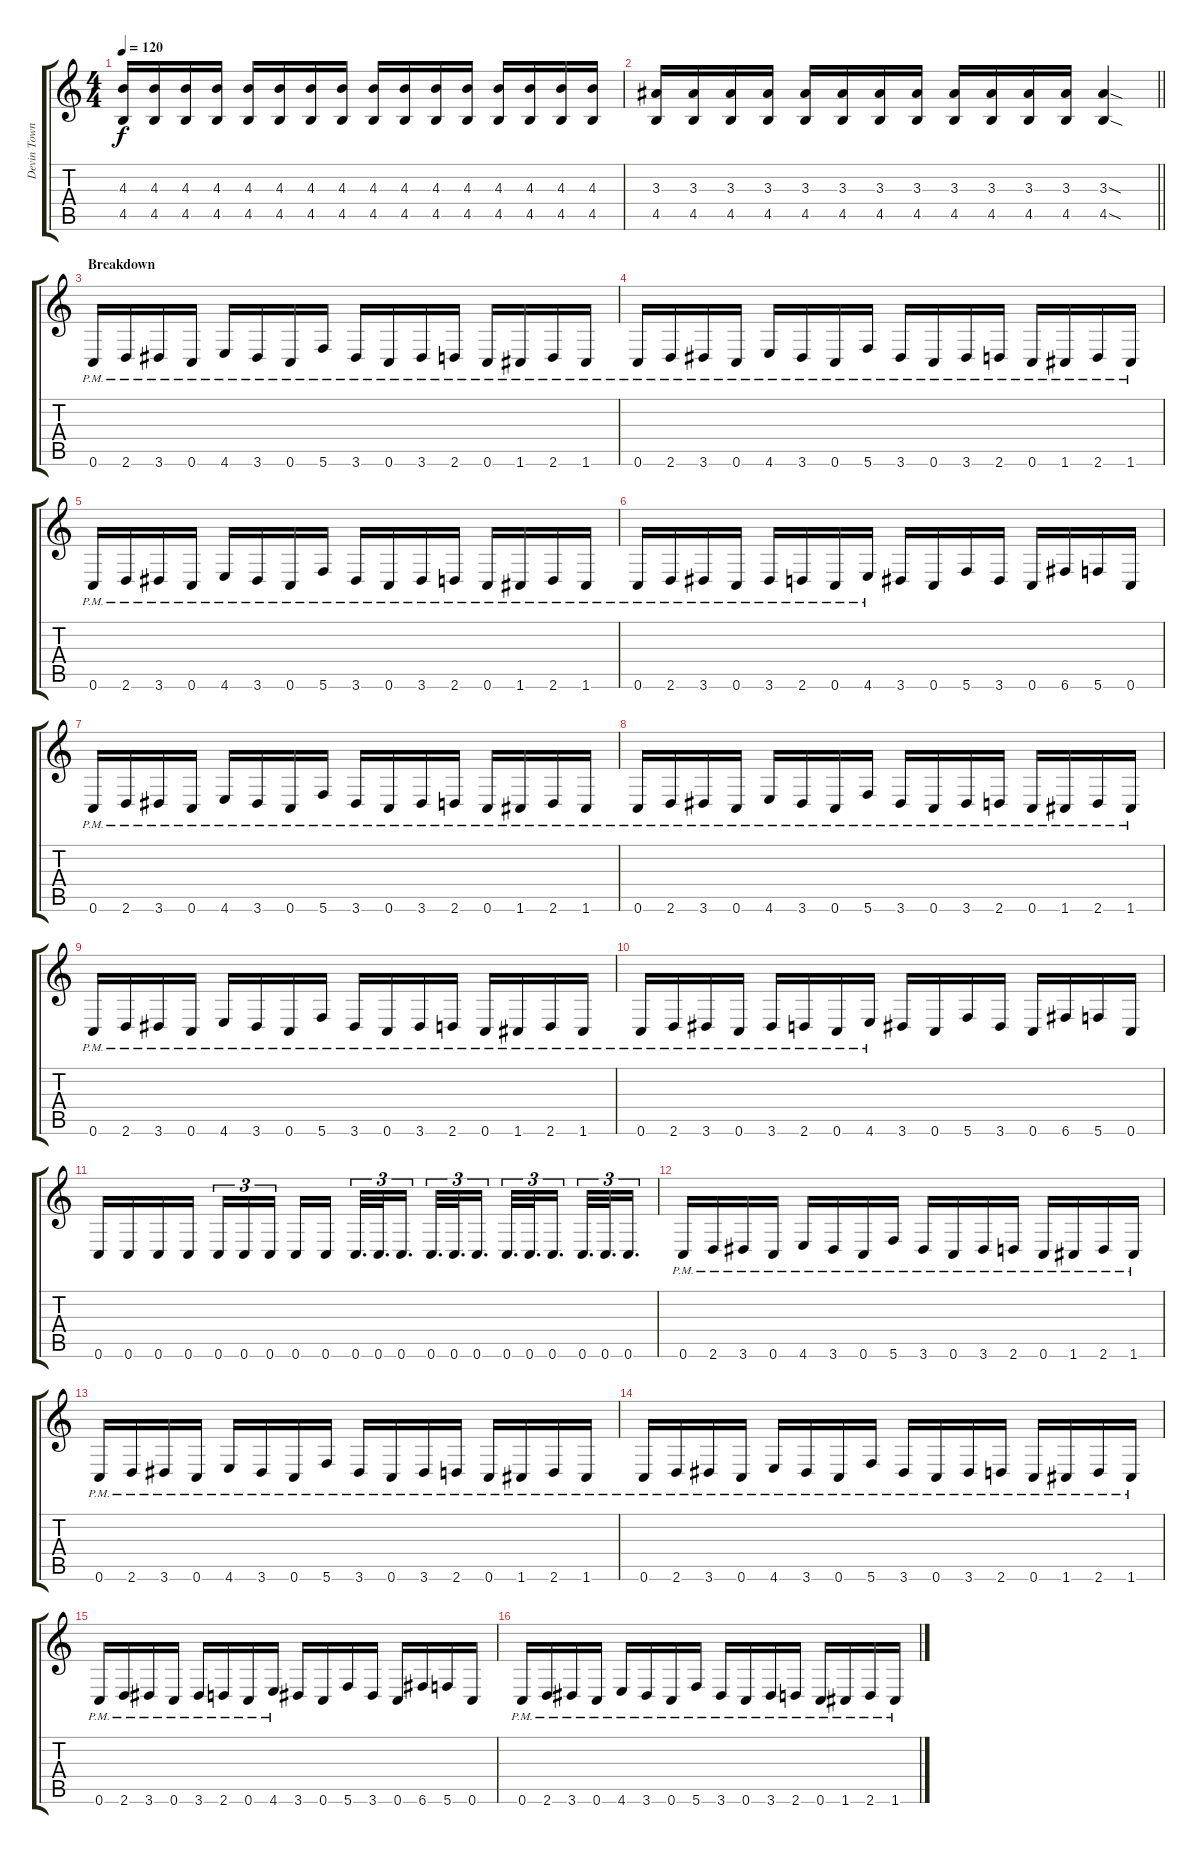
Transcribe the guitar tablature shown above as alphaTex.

\track ("Devin Townsend" "Devin Town") {instrument distortionguitar}
\staff {score tabs}
\tuning (E4 C4 G3 C3 G2 C2) {hide}
\ts (4 4)
\tempo 120
\clef g2
\ks c
(4.3 4.5).16{dy f} (4.3 4.5).16 (4.3 4.5).16 (4.3 4.5).16 (4.3 4.5).16 (4.3 4.5).16 (4.3 4.5).16 (4.3 4.5).16 (4.3 4.5).16 (4.3 4.5).16 (4.3 4.5).16 (4.3 4.5).16 (4.3 4.5).16 (4.3 4.5).16 (4.3 4.5).16 (4.3 4.5).16 |
\barLineRight lightlight
(3.3 4.5).16 (3.3 4.5).16 (3.3 4.5).16 (3.3 4.5).16 (3.3 4.5).16 (3.3 4.5).16 (3.3 4.5).16 (3.3 4.5).16 (3.3 4.5).16 (3.3 4.5).16 (3.3 4.5).16 (3.3 4.5).16 (3.3{sod} 4.5{sod}).4 |
\section ("" "Breakdown")
0.6{pm}.16 2.6{pm}.16 3.6{pm}.16 0.6{pm}.16 4.6{pm}.16 3.6{pm}.16 0.6{pm}.16 5.6{pm}.16 3.6{pm}.16 0.6{pm}.16 3.6{pm}.16 2.6{pm}.16 0.6{pm}.16 1.6{pm}.16 2.6{pm}.16 1.6{pm}.16 |
0.6{pm}.16 2.6{pm}.16 3.6{pm}.16 0.6{pm}.16 4.6{pm}.16 3.6{pm}.16 0.6{pm}.16 5.6{pm}.16 3.6{pm}.16 0.6{pm}.16 3.6{pm}.16 2.6{pm}.16 0.6{pm}.16 1.6{pm}.16 2.6{pm}.16 1.6{pm}.16 |
0.6{pm}.16 2.6{pm}.16 3.6{pm}.16 0.6{pm}.16 4.6{pm}.16 3.6{pm}.16 0.6{pm}.16 5.6{pm}.16 3.6{pm}.16 0.6{pm}.16 3.6{pm}.16 2.6{pm}.16 0.6{pm}.16 1.6{pm}.16 2.6{pm}.16 1.6{pm}.16 |
0.6{pm}.16 2.6{pm}.16 3.6{pm}.16 0.6{pm}.16 3.6{pm}.16 2.6{pm}.16 0.6{pm}.16 4.6{pm}.16 3.6.16 0.6.16 5.6.16 3.6.16 0.6.16 6.6.16 5.6.16 0.6.16 |
0.6{pm}.16 2.6{pm}.16 3.6{pm}.16 0.6{pm}.16 4.6{pm}.16 3.6{pm}.16 0.6{pm}.16 5.6{pm}.16 3.6{pm}.16 0.6{pm}.16 3.6{pm}.16 2.6{pm}.16 0.6{pm}.16 1.6{pm}.16 2.6{pm}.16 1.6{pm}.16 |
0.6{pm}.16 2.6{pm}.16 3.6{pm}.16 0.6{pm}.16 4.6{pm}.16 3.6{pm}.16 0.6{pm}.16 5.6{pm}.16 3.6{pm}.16 0.6{pm}.16 3.6{pm}.16 2.6{pm}.16 0.6{pm}.16 1.6{pm}.16 2.6{pm}.16 1.6{pm}.16 |
0.6{pm}.16 2.6{pm}.16 3.6{pm}.16 0.6{pm}.16 4.6{pm}.16 3.6{pm}.16 0.6{pm}.16 5.6{pm}.16 3.6{pm}.16 0.6{pm}.16 3.6{pm}.16 2.6{pm}.16 0.6{pm}.16 1.6{pm}.16 2.6{pm}.16 1.6{pm}.16 |
0.6{pm}.16 2.6{pm}.16 3.6{pm}.16 0.6{pm}.16 3.6{pm}.16 2.6{pm}.16 0.6{pm}.16 4.6{pm}.16 3.6.16 0.6.16 5.6.16 3.6.16 0.6.16 6.6.16 5.6.16 0.6.16 |
0.6.16 0.6.16 0.6.16 0.6.16 0.6.16{tu (3 2)} 0.6.16{tu (3 2)} 0.6.16{tu (3 2)} 0.6.16 0.6.16 0.6.32{d tu (3 2)} 0.6.32{d tu (3 2)} 0.6.16{d tu (3 2)} 0.6.32{d tu (3 2)} 0.6.32{d tu (3 2)} 0.6.16{d tu (3 2)} 0.6.32{d tu (3 2)} 0.6.32{d tu (3 2)} 0.6.16{d tu (3 2)} 0.6.32{d tu (3 2)} 0.6.32{d tu (3 2)} 0.6.16{d tu (3 2)} |
0.6{pm}.16 2.6{pm}.16 3.6{pm}.16 0.6{pm}.16 4.6{pm}.16 3.6{pm}.16 0.6{pm}.16 5.6{pm}.16 3.6{pm}.16 0.6{pm}.16 3.6{pm}.16 2.6{pm}.16 0.6{pm}.16 1.6{pm}.16 2.6{pm}.16 1.6{pm}.16 |
0.6{pm}.16 2.6{pm}.16 3.6{pm}.16 0.6{pm}.16 4.6{pm}.16 3.6{pm}.16 0.6{pm}.16 5.6{pm}.16 3.6{pm}.16 0.6{pm}.16 3.6{pm}.16 2.6{pm}.16 0.6{pm}.16 1.6{pm}.16 2.6{pm}.16 1.6{pm}.16 |
0.6{pm}.16 2.6{pm}.16 3.6{pm}.16 0.6{pm}.16 4.6{pm}.16 3.6{pm}.16 0.6{pm}.16 5.6{pm}.16 3.6{pm}.16 0.6{pm}.16 3.6{pm}.16 2.6{pm}.16 0.6{pm}.16 1.6{pm}.16 2.6{pm}.16 1.6{pm}.16 |
0.6{pm}.16 2.6{pm}.16 3.6{pm}.16 0.6{pm}.16 3.6{pm}.16 2.6{pm}.16 0.6{pm}.16 4.6{pm}.16 3.6.16 0.6.16 5.6.16 3.6.16 0.6.16 6.6.16 5.6.16 0.6.16 |
0.6{pm}.16 2.6{pm}.16 3.6{pm}.16 0.6{pm}.16 4.6{pm}.16 3.6{pm}.16 0.6{pm}.16 5.6{pm}.16 3.6{pm}.16 0.6{pm}.16 3.6{pm}.16 2.6{pm}.16 0.6{pm}.16 1.6{pm}.16 2.6{pm}.16 1.6{pm}.16
